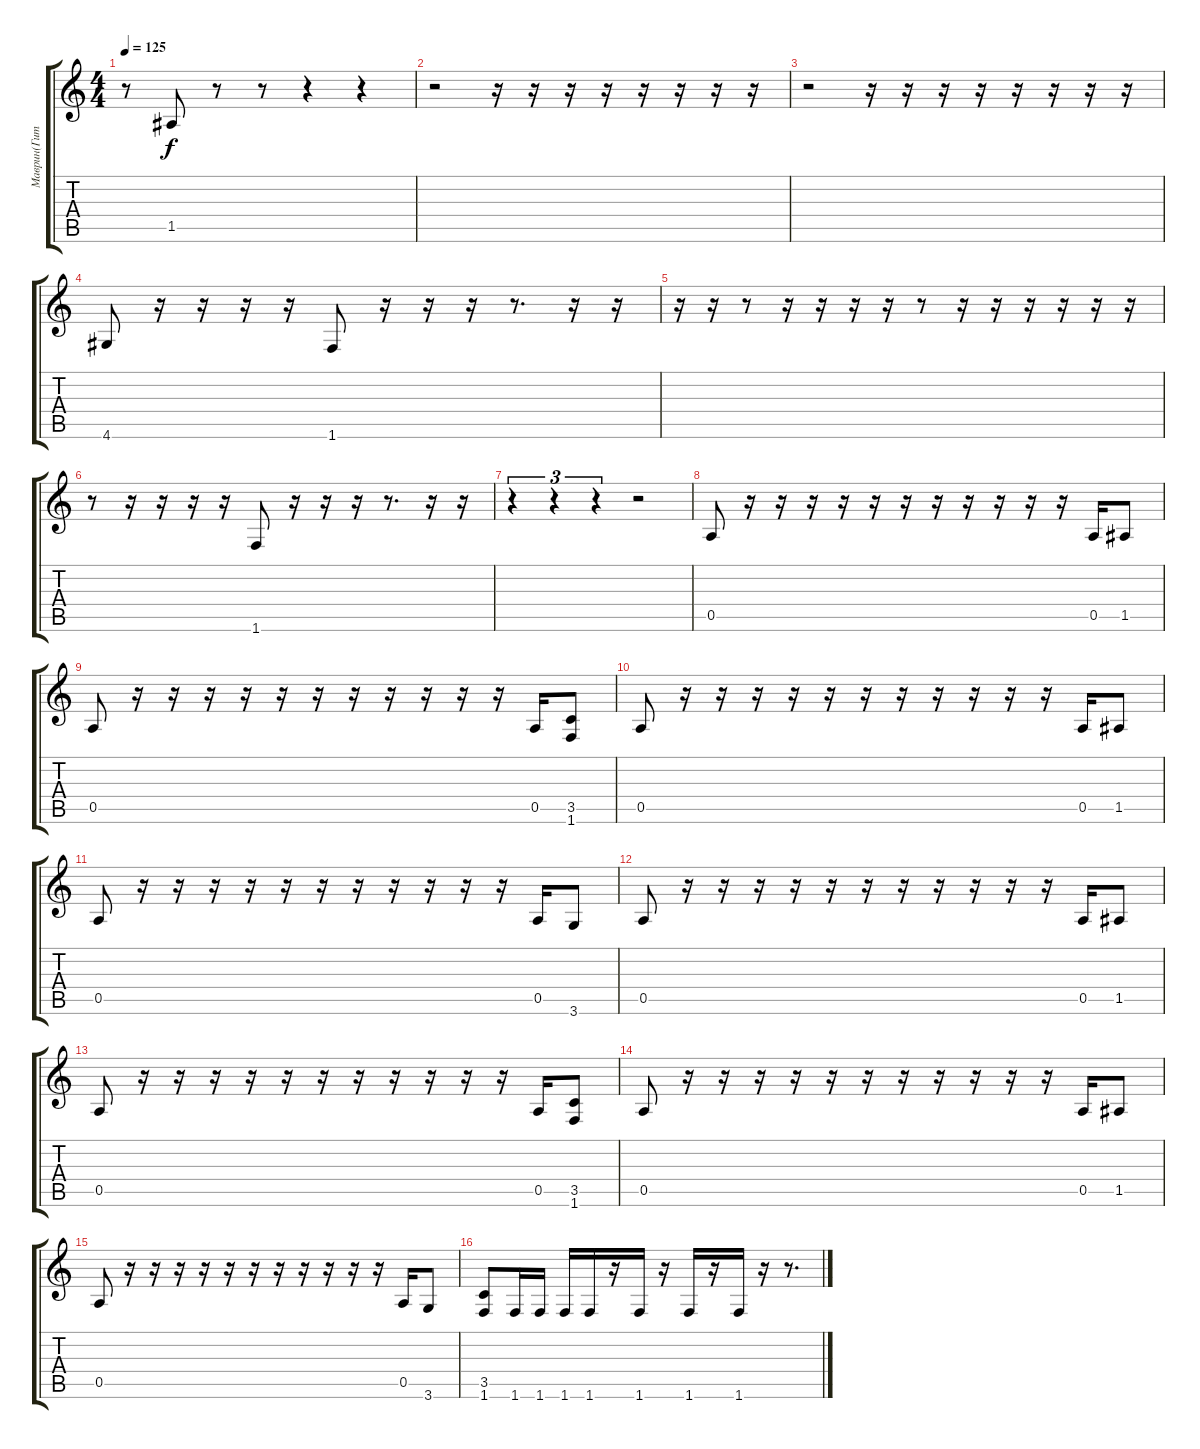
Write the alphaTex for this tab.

\track ("Маврин(Гитара-2)" "Маврин(Гит") {instrument distortionguitar}
\staff {score tabs}
\tuning (E4 B3 G3 D3 A2 E2) {hide}
\ts (4 4)
\tempo 125
\clef g2
\ks c
r.8{dy f} 1.5.8 r.8 r.8 r.4 r.4 |
r.2 r.16 r.16 r.16 r.16 r.16 r.16 r.16 r.16 |
r.2 r.16 r.16 r.16 r.16 r.16 r.16 r.16 r.16 |
4.6.8 r.16 r.16 r.16 r.16 1.6.8 r.16 r.16 r.16 r.8{d} r.16 r.16 |
r.16 r.16 r.8 r.16 r.16 r.16 r.16 r.8 r.16 r.16 r.16 r.16 r.16 r.16 |
r.8 r.16 r.16 r.16 r.16 1.6.8 r.16 r.16 r.16 r.8{d} r.16 r.16 |
r.4{tu (3 2)} r.4{tu (3 2)} r.4{tu (3 2)} r.2 |
0.5.8 r.16 r.16 r.16 r.16 r.16 r.16 r.16 r.16 r.16 r.16 r.16 0.5.16 1.5.8 |
0.5.8 r.16 r.16 r.16 r.16 r.16 r.16 r.16 r.16 r.16 r.16 r.16 0.5.16 (3.5 1.6).8 |
0.5.8 r.16 r.16 r.16 r.16 r.16 r.16 r.16 r.16 r.16 r.16 r.16 0.5.16 1.5.8 |
0.5.8 r.16 r.16 r.16 r.16 r.16 r.16 r.16 r.16 r.16 r.16 r.16 0.5.16 3.6.8 |
0.5.8 r.16 r.16 r.16 r.16 r.16 r.16 r.16 r.16 r.16 r.16 r.16 0.5.16 1.5.8 |
0.5.8 r.16 r.16 r.16 r.16 r.16 r.16 r.16 r.16 r.16 r.16 r.16 0.5.16 (3.5 1.6).8 |
0.5.8 r.16 r.16 r.16 r.16 r.16 r.16 r.16 r.16 r.16 r.16 r.16 0.5.16 1.5.8 |
0.5.8 r.16 r.16 r.16 r.16 r.16 r.16 r.16 r.16 r.16 r.16 r.16 0.5.16 3.6.8 |
(3.5 1.6).8 1.6.16 1.6.16 1.6.16 1.6.16 r.16 1.6.16 r.16 1.6.16 r.16 1.6.16 r.16 r.8{d}
